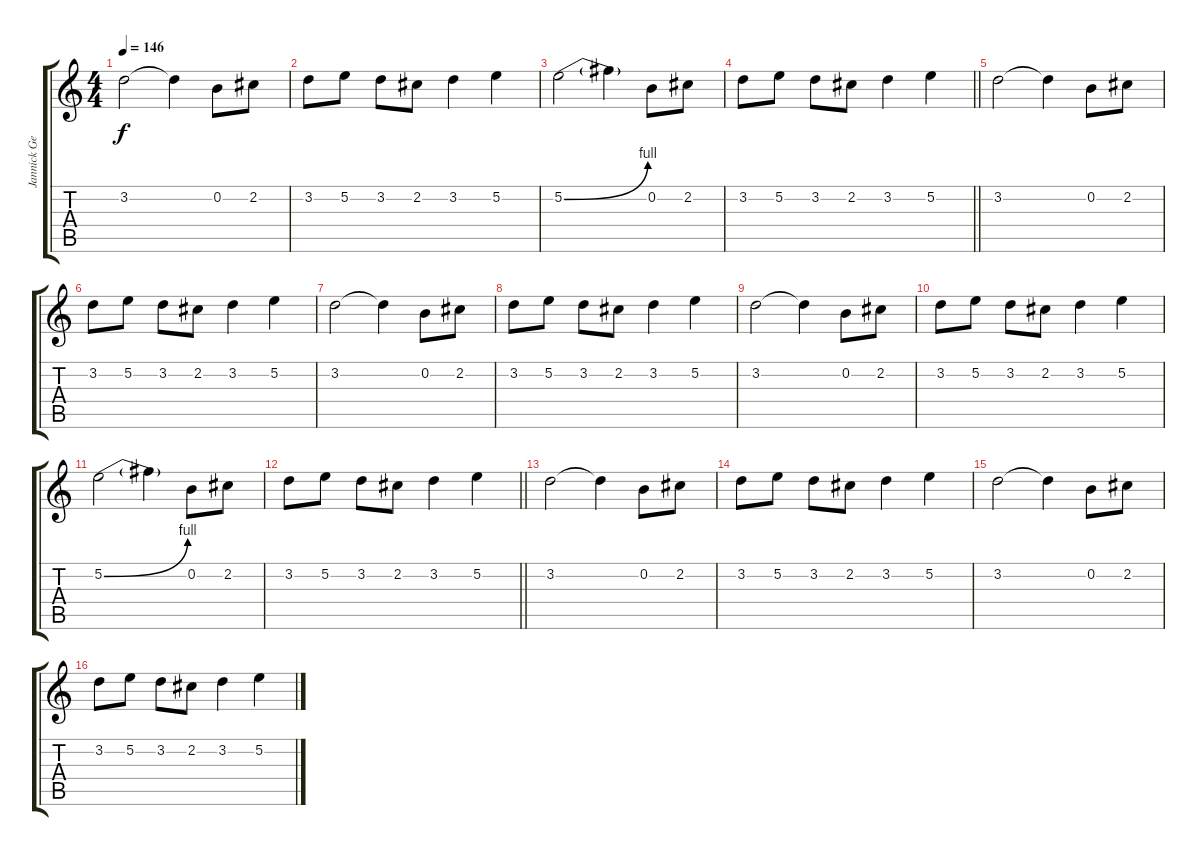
\track ("Jannick Gers" "Jannick Ge") {instrument distortionguitar}
\staff {score tabs}
\tuning (E4 B3 G3 D3 A2 E2) {hide}
\ts (4 4)
\tempo 146
\clef g2
\ks c
3.2.2{dy f} 3.2{t}.4 0.2.8 2.2.8 |
3.2.8 5.2.8 3.2.8 2.2.8 3.2.4 5.2.4 |
5.2{be (bend 0 0 60 4)}.2 5.2{t}.4 0.2.8 2.2.8 |
\barLineRight lightlight
3.2.8 5.2.8 3.2.8 2.2.8 3.2.4 5.2.4 |
3.2.2 3.2{t}.4 0.2.8 2.2.8 |
3.2.8 5.2.8 3.2.8 2.2.8 3.2.4 5.2.4 |
3.2.2 3.2{t}.4 0.2.8 2.2.8 |
3.2.8 5.2.8 3.2.8 2.2.8 3.2.4 5.2.4 |
3.2.2 3.2{t}.4 0.2.8 2.2.8 |
3.2.8 5.2.8 3.2.8 2.2.8 3.2.4 5.2.4 |
5.2{be (bend 0 0 60 4)}.2 5.2{t}.4 0.2.8 2.2.8 |
\barLineRight lightlight
3.2.8 5.2.8 3.2.8 2.2.8 3.2.4 5.2.4 |
3.2.2{volume 10} 3.2{t}.4 0.2.8 2.2.8 |
3.2.8 5.2.8 3.2.8 2.2.8 3.2.4 5.2.4 |
3.2.2 3.2{t}.4 0.2.8 2.2.8 |
3.2.8 5.2.8 3.2.8 2.2.8 3.2.4 5.2.4
